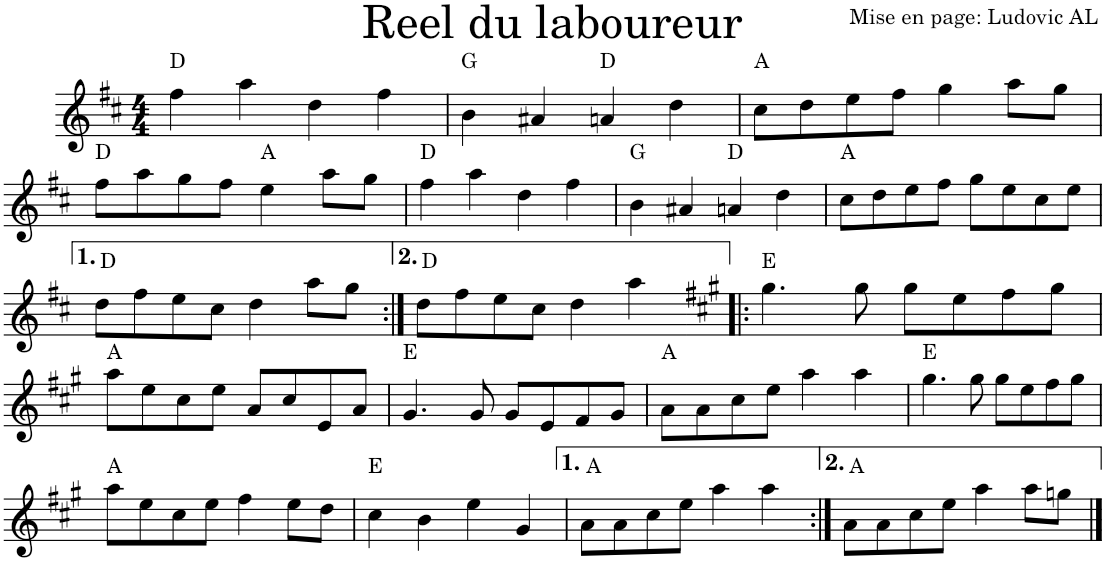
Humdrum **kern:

**kern	**harte
*part1	*part1
*staff1	*
*I"Violon	*
*I'Vln.	*
*clefG2	*
*k[f#c#]	*
*M4/4	*
=1	=1
4ff#\	D:maj
4aa\	.
4dd\	.
4ff#\	.
=2	=2
4b\	G:maj
4a#X/	.
4an/	D:maj
4dd\	.
=3	=3
8cc#\L	A:maj
8dd\	.
8ee\	.
8ff#\J	.
4gg\	.
8aa\L	.
8gg\J	.
!!LO:LB:g=z
=4	=4
8ff#\L	D:maj
8aa\	.
8gg\	.
8ff#\J	.
4ee\	A:maj
8aa\L	.
8gg\J	.
=5	=5
4ff#\	D:maj
4aa\	.
4dd\	.
4ff#\	.
=6	=6
4b\	G:maj
4a#X/	.
4an/	D:maj
4dd\	.
=7	=7
8cc#\L	A:maj
8dd\	.
8ee\	.
8ff#\J	.
8gg\L	.
8ee\	.
8cc#\	.
8ee\J	.
!!LO:LB:g=z
=8	=8
8dd\L	D:maj
8ff#\	.
8ee\	.
8cc#\J	.
4dd\	.
8aa\L	.
8gg\J	.
=9:|!	=9:|!
8dd\L	D:maj
8ff#\	.
8ee\	.
8cc#\J	.
4dd\	.
4aa\	.
=10!|:	=10!|:
*k[f#c#g#]	*
4.gg#\	E:maj
8gg#\	.
8gg#\L	.
8ee\	.
8ff#\	.
8gg#\J	.
!!LO:LB:g=z
=11	=11
8aa\L	A:maj
8ee\	.
8cc#\	.
8ee\J	.
8a/L	.
8cc#/	.
8e/	.
8a/J	.
=12	=12
4.g#/	E:maj
8g#/	.
8g#/L	.
8e/	.
8f#/	.
8g#/J	.
=13	=13
8a\L	A:maj
8a\	.
8cc#\	.
8ee\J	.
4aa\	.
4aa\	.
=14	=14
4.gg#\	E:maj
8gg#\	.
8gg#\L	.
8ee\	.
8ff#\	.
8gg#\J	.
!!LO:LB:g=z
=15	=15
8aa\L	A:maj
8ee\	.
8cc#\	.
8ee\J	.
4ff#\	.
8ee\L	.
8dd\J	.
=16	=16
4cc#\	E:maj
4b\	.
4ee\	.
4g#/	.
=17	=17
8a\L	A:maj
8a\	.
8cc#\	.
8ee\J	.
4aa\	.
4aa\	.
=18:|!	=18:|!
8a\L	A:maj
8a\	.
8cc#\	.
8ee\J	.
4aa\	.
8aa\L	.
8ggn\J	.
==	==
*-	*-
